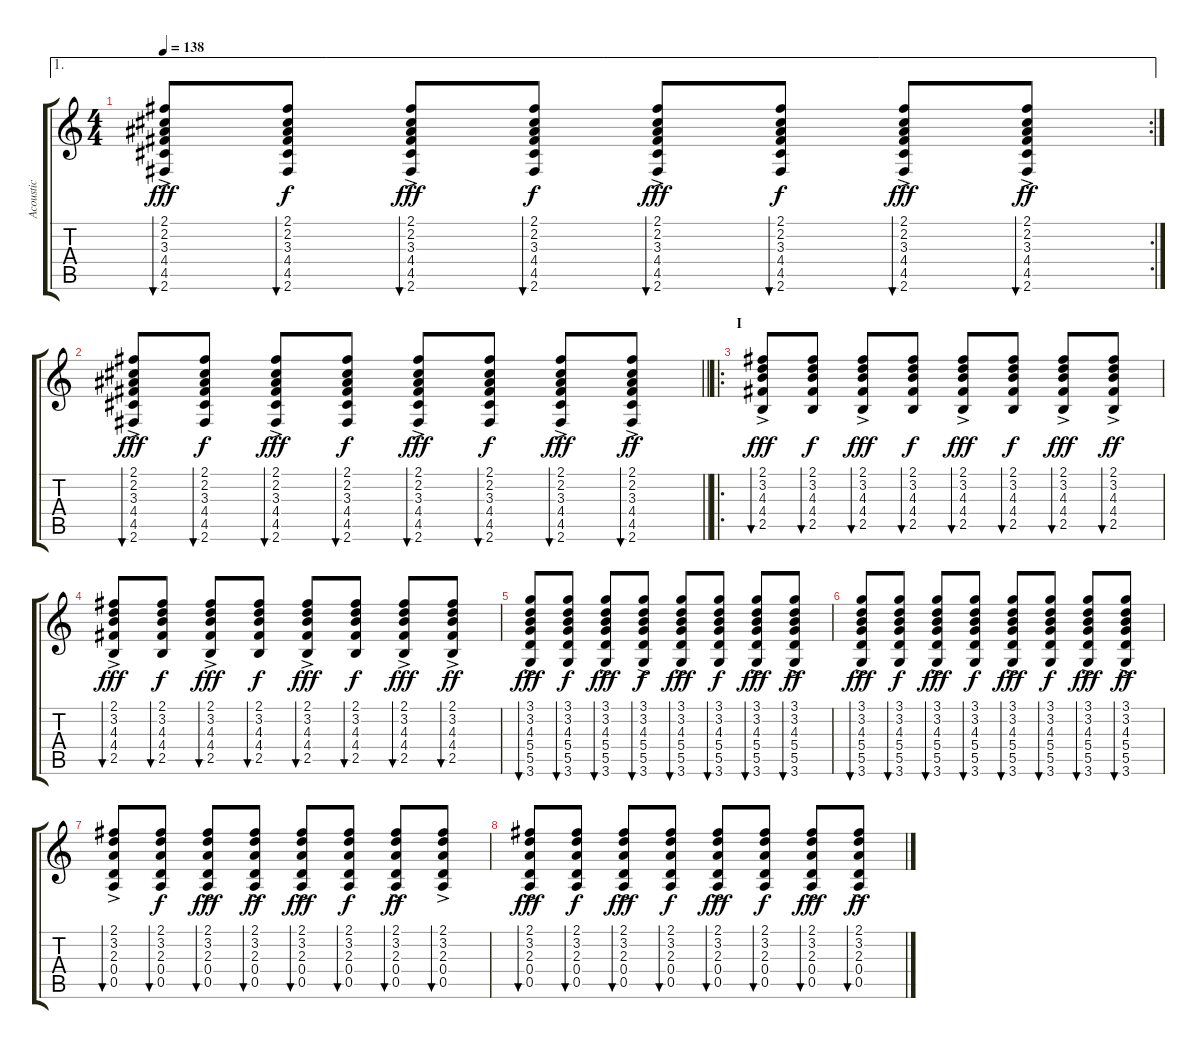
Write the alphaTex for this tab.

\track ("Acoustic" "Acoustic") {instrument acousticguitarsteel}
\staff {score tabs}
\tuning (E4 B3 G3 D3 A2 E2) {hide}
\ae 1
\rc 2
\ts (4 4)
\tempo 138
\clef g2
\ks c
(2.1{ac} 2.2{ac} 3.3{ac} 4.4{ac} 4.5{ac} 2.6{ac}).8{bu 60 dy fff} (2.1 2.2 3.3 4.4 4.5 2.6).8{bu 60 dy f} (2.1{ac} 2.2{ac} 3.3{ac} 4.4{ac} 4.5{ac} 2.6{ac}).8{bu 60 dy fff} (2.1 2.2 3.3 4.4 4.5 2.6).8{bu 60 dy f} (2.1{ac} 2.2{ac} 3.3{ac} 4.4{ac} 4.5{ac} 2.6{ac}).8{bu 60 dy fff} (2.1 2.2 3.3 4.4 4.5 2.6).8{bu 60 dy f} (2.1{ac} 2.2{ac} 3.3{ac} 4.4{ac} 4.5{ac} 2.6{ac}).8{bu 60 dy fff} (2.1{ac} 2.2{ac} 3.3{ac} 4.4{ac} 4.5{ac} 2.6{ac}).8{bu 60 dy ff} |
\barLineRight lightlight
(2.1{ac} 2.2{ac} 3.3{ac} 4.4{ac} 4.5{ac} 2.6{ac}).8{bu 60 dy fff} (2.1 2.2 3.3 4.4 4.5 2.6).8{bu 60 dy f} (2.1{ac} 2.2{ac} 3.3{ac} 4.4{ac} 4.5{ac} 2.6{ac}).8{bu 60 dy fff} (2.1 2.2 3.3 4.4 4.5 2.6).8{bu 60 dy f} (2.1{ac} 2.2{ac} 3.3{ac} 4.4{ac} 4.5{ac} 2.6{ac}).8{bu 60 dy fff} (2.1 2.2 3.3 4.4 4.5 2.6).8{bu 60 dy f} (2.1{ac} 2.2{ac} 3.3{ac} 4.4{ac} 4.5{ac} 2.6{ac}).8{bu 60 dy fff} (2.1{ac} 2.2{ac} 3.3{ac} 4.4{ac} 4.5{ac} 2.6{ac}).8{bu 60 dy ff} |
\ro
\section ("" "I")
(2.1{ac} 3.2{ac} 4.3{ac} 4.4{ac} 2.5{ac}).8{bu 60 dy fff} (2.1 3.2 4.3 4.4 2.5).8{bu 60 dy f} (2.1{ac} 3.2{ac} 4.3{ac} 4.4{ac} 2.5{ac}).8{bu 60 dy fff} (2.1 3.2 4.3 4.4 2.5).8{bu 60 dy f} (2.1{ac} 3.2{ac} 4.3{ac} 4.4{ac} 2.5{ac}).8{bu 60 dy fff} (2.1 3.2 4.3 4.4 2.5).8{bu 60 dy f} (2.1{ac} 3.2{ac} 4.3{ac} 4.4{ac} 2.5{ac}).8{bu 60 dy fff} (2.1{ac} 3.2{ac} 4.3{ac} 4.4{ac} 2.5{ac}).8{bu 60 dy ff} |
(2.1{ac} 3.2{ac} 4.3{ac} 4.4{ac} 2.5{ac}).8{bu 60 dy fff} (2.1 3.2 4.3 4.4 2.5).8{bu 60 dy f} (2.1{ac} 3.2{ac} 4.3{ac} 4.4{ac} 2.5{ac}).8{bu 60 dy fff} (2.1 3.2 4.3 4.4 2.5).8{bu 60 dy f} (2.1{ac} 3.2{ac} 4.3{ac} 4.4{ac} 2.5{ac}).8{bu 60 dy fff} (2.1 3.2 4.3 4.4 2.5).8{bu 60 dy f} (2.1{ac} 3.2{ac} 4.3{ac} 4.4{ac} 2.5{ac}).8{bu 60 dy fff} (2.1{ac} 3.2{ac} 4.3{ac} 4.4{ac} 2.5{ac}).8{bu 60 dy ff} |
(3.1{ac} 3.2{ac} 4.3{ac} 5.4{ac} 5.5{ac} 3.6{ac}).8{bu 60 dy fff} (3.1 3.2 4.3 5.4 5.5 3.6).8{bu 60 dy f} (3.1{ac} 3.2{ac} 4.3{ac} 5.4{ac} 5.5{ac} 3.6{ac}).8{bu 60 dy fff} (3.1{ac} 3.2{ac} 4.3{ac} 5.4{ac} 5.5{ac} 3.6{ac}).8{bu 60 dy f} (3.1{ac} 3.2{ac} 4.3{ac} 5.4{ac} 5.5{ac} 3.6{ac}).8{bu 60 dy fff} (3.1 3.2 4.3 5.4 5.5 3.6).8{bu 60 dy f} (3.1{ac} 3.2{ac} 4.3{ac} 5.4{ac} 5.5{ac} 3.6{ac}).8{bu 60 dy fff} (3.1{ac} 3.2{ac} 4.3{ac} 5.4{ac} 5.5{ac} 3.6{ac}).8{bu 60 dy ff} |
(3.1{ac} 3.2{ac} 4.3{ac} 5.4{ac} 5.5{ac} 3.6{ac}).8{bu 60 dy fff} (3.1 3.2 4.3 5.4 5.5 3.6).8{bu 60 dy f} (3.1{ac} 3.2{ac} 4.3{ac} 5.4{ac} 5.5{ac} 3.6{ac}).8{bu 60 dy fff} (3.1 3.2 4.3 5.4 5.5 3.6).8{bu 60 dy f} (3.1{ac} 3.2{ac} 4.3{ac} 5.4{ac} 5.5{ac} 3.6{ac}).8{bu 60 dy fff} (3.1 3.2 4.3 5.4 5.5 3.6).8{bu 60 dy f} (3.1{ac} 3.2{ac} 4.3{ac} 5.4{ac} 5.5{ac} 3.6{ac}).8{bu 60 dy fff} (3.1{ac} 3.2{ac} 4.3{ac} 5.4{ac} 5.5{ac} 3.6{ac}).8{bu 60 dy ff} |
(2.1{ac} 3.2{ac} 2.3{ac} 0.4{ac} 0.5{ac}).8{bu 60} (2.1 3.2 2.3 0.4 0.5).8{bu 60 dy f} (2.1{ac} 3.2{ac} 2.3{ac} 0.4{ac} 0.5{ac}).8{bu 60 dy fff} (2.1{ac} 3.2{ac} 2.3{ac} 0.4{ac} 0.5{ac}).8{bu 60 dy ff} (2.1{ac} 3.2{ac} 2.3{ac} 0.4{ac} 0.5{ac}).8{bu 60 dy fff} (2.1 3.2 2.3 0.4 0.5).8{bu 60 dy f} (2.1{ac} 3.2{ac} 2.3{ac} 0.4{ac} 0.5{ac}).8{bu 60 dy ff} (2.1{ac} 3.2{ac} 2.3{ac} 0.4{ac} 0.5{ac}).8{bu 60} |
(2.1{ac} 3.2{ac} 2.3{ac} 0.4{ac} 0.5{ac}).8{bu 60 dy fff} (2.1 3.2 2.3 0.4 0.5).8{bu 60 dy f} (2.1{ac} 3.2{ac} 2.3{ac} 0.4{ac} 0.5{ac}).8{bu 60 dy fff} (2.1 3.2 2.3 0.4 0.5).8{bu 60 dy f} (2.1{ac} 3.2{ac} 2.3{ac} 0.4{ac} 0.5{ac}).8{bu 60 dy fff} (2.1 3.2 2.3 0.4 0.5).8{bu 60 dy f} (2.1{ac} 3.2{ac} 2.3{ac} 0.4{ac} 0.5{ac}).8{bu 60 dy fff} (2.1{ac} 3.2{ac} 2.3{ac} 0.4{ac} 0.5{ac}).8{bu 60 dy ff}
